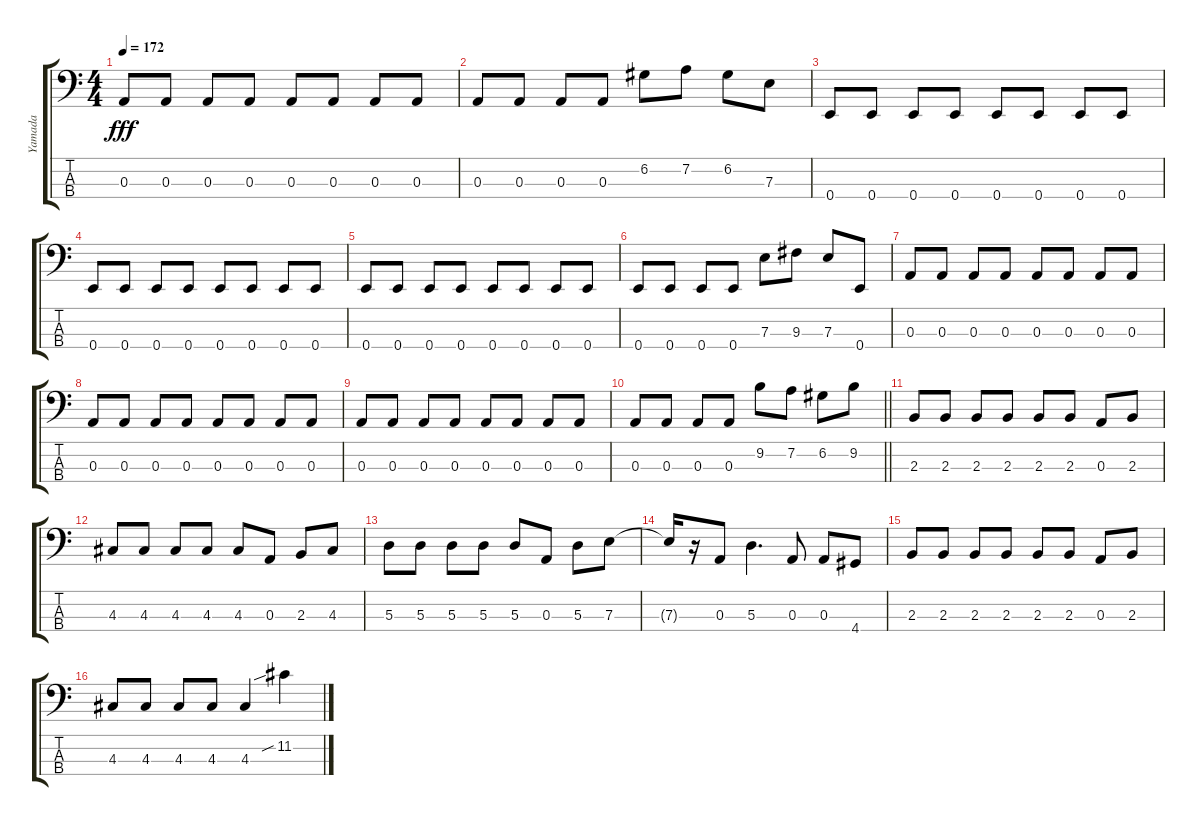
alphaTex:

\track ("Yamada" "Yamada") {instrument electricbasspick}
\staff {score tabs}
\tuning (G2 D2 A1 E1) {hide}
\ts (4 4)
\tempo 172
\clef f4
\ks c
0.3.8{dy fff} 0.3.8 0.3.8 0.3.8 0.3.8 0.3.8 0.3.8 0.3.8 |
0.3.8 0.3.8 0.3.8 0.3.8 6.2.8 7.2.8 6.2.8 7.3.8 |
0.4.8 0.4.8 0.4.8 0.4.8 0.4.8 0.4.8 0.4.8 0.4.8 |
0.4.8 0.4.8 0.4.8 0.4.8 0.4.8 0.4.8 0.4.8 0.4.8 |
0.4.8 0.4.8 0.4.8 0.4.8 0.4.8 0.4.8 0.4.8 0.4.8 |
0.4.8 0.4.8 0.4.8 0.4.8 7.3.8 9.3.8 7.3.8 0.4.8 |
0.3.8 0.3.8 0.3.8 0.3.8 0.3.8 0.3.8 0.3.8 0.3.8 |
0.3.8 0.3.8 0.3.8 0.3.8 0.3.8 0.3.8 0.3.8 0.3.8 |
0.3.8 0.3.8 0.3.8 0.3.8 0.3.8 0.3.8 0.3.8 0.3.8 |
\barLineRight lightlight
0.3.8 0.3.8 0.3.8 0.3.8 9.2.8 7.2.8 6.2.8 9.2.8 |
2.3.8 2.3.8 2.3.8 2.3.8 2.3.8 2.3.8 0.3.8 2.3.8 |
4.3.8 4.3.8 4.3.8 4.3.8 4.3.8 0.3.8 2.3.8 4.3.8 |
5.3.8 5.3.8 5.3.8 5.3.8 5.3.8 0.3.8 5.3.8 7.3.8 |
7.3{t}.16 r.16 0.3.8 5.3.4{d} 0.3.8 0.3.8 4.4.8 |
2.3.8 2.3.8 2.3.8 2.3.8 2.3.8 2.3.8 0.3.8 2.3.8 |
4.3.8 4.3.8 4.3.8 4.3.8 4.3.4 11.2{sib}.4
